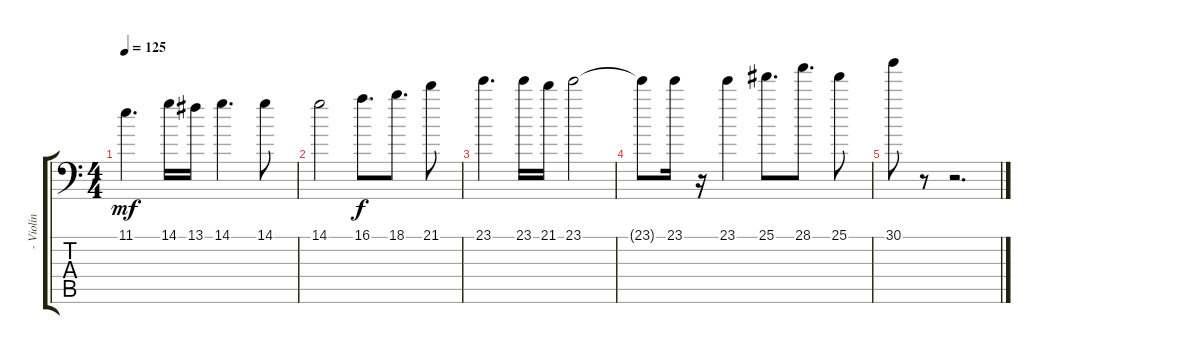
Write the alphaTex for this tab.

\track (" - Violin - " " - Violin ") {instrument stringensemble1}
\staff {score tabs}
\tuning (F4 A3 F3 C3 G2 Bb1) {hide}
\ts (4 4)
\tempo 125
\clef f4
\ks c
11.1.4{d dy mf} 14.1.16 13.1.16 14.1.4{d} 14.1.8 |
14.1.2 16.1.8{d dy f} 18.1.8{d} 21.1.8 |
23.1.4{d} 23.1.16 21.1.16 23.1.2 |
23.1{t}.8 23.1.16 r.16 23.1.4 25.1.8{d} 28.1.8{d} 25.1.8 |
30.1.8 r.8 r.2{d}
